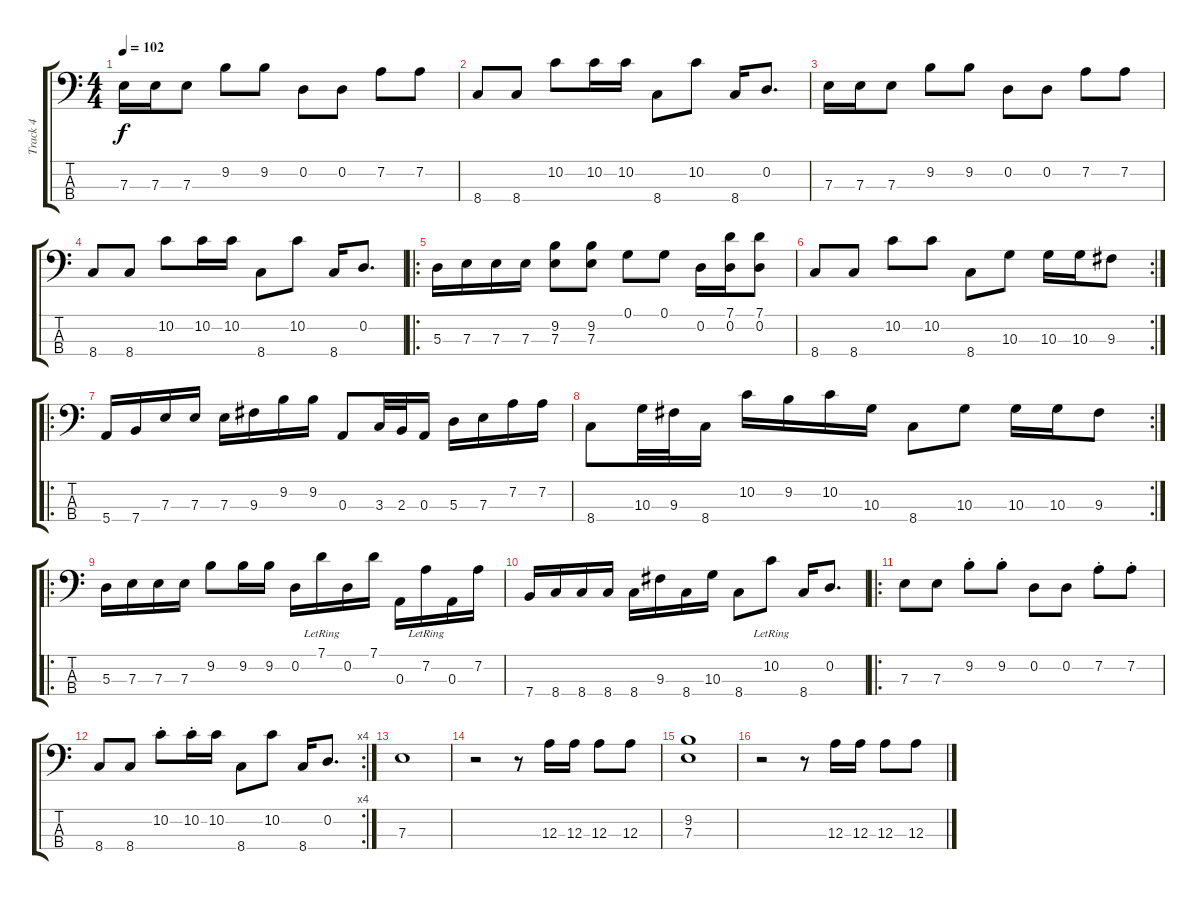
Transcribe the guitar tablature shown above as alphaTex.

\track ("Track 4" "Track 4") {instrument electricbassfinger}
\staff {score tabs}
\tuning (G2 D2 A1 E1) {hide}
\ts (4 4)
\tempo 102
\clef f4
\ks c
7.3.16{dy f} 7.3.16 7.3.8 9.2.8 9.2.8 0.2.8 0.2.8 7.2.8 7.2.8 |
8.4.8 8.4.8 10.2.8 10.2.16 10.2.16 8.4.8 10.2.8 8.4.16 0.2.8{d} |
7.3.16 7.3.16 7.3.8 9.2.8 9.2.8 0.2.8 0.2.8 7.2.8 7.2.8 |
8.4.8 8.4.8 10.2.8 10.2.16 10.2.16 8.4.8 10.2.8 8.4.16 0.2.8{d} |
\ro
5.3.16 7.3.16 7.3.16 7.3.16 (9.2 7.3).8 (9.2 7.3).8 0.1.8 0.1.8 0.2.16 (7.1 0.2).16 (7.1 0.2).8 |
\rc 2
8.4.8 8.4.8 10.2.8 10.2.8 8.4.8 10.3.8 10.3.16 10.3.16 9.3.8 |
\ro
5.4.16 7.4.16 7.3.16 7.3.16 7.3.16 9.3.16 9.2.16 9.2.16 0.3.8 3.3.32 2.3.32 0.3.16 5.3.16 7.3.16 7.2.16 7.2.16 |
\rc 2
8.4.8 10.3.32 9.3.32 8.4.16 10.2.16 9.2.16 10.2.16 10.3.16 8.4.8 10.3.8 10.3.16 10.3.16 9.3.8 |
\ro
5.3.16 7.3.16 7.3.16 7.3.16 9.2.8 9.2.16 9.2.16 0.2.16 7.1{lr}.16 0.2.16 7.1.16 0.3.16 7.2{lr}.16 0.3.16 7.2.16 |
7.4.16 8.4.16 8.4.16 8.4.16 8.4.16 9.3.16 8.4.16 10.3.16 8.4.8 10.2{lr}.8 8.4.16 0.2.8{d} |
\ro
7.3.8 7.3.8 9.2{st}.8 9.2{st}.8 0.2.8 0.2.8 7.2{st}.8 7.2{st}.8 |
\rc 4
8.4.8 8.4.8 10.2{st}.8 10.2{st}.16 10.2.16 8.4.8 10.2.8 8.4.16 0.2.8{d} |
7.3.1 |
r.2 r.8 12.3.16 12.3.16 12.3.8 12.3.8 |
(9.2 7.3).1 |
r.2 r.8 12.3.16 12.3.16 12.3.8 12.3.8
